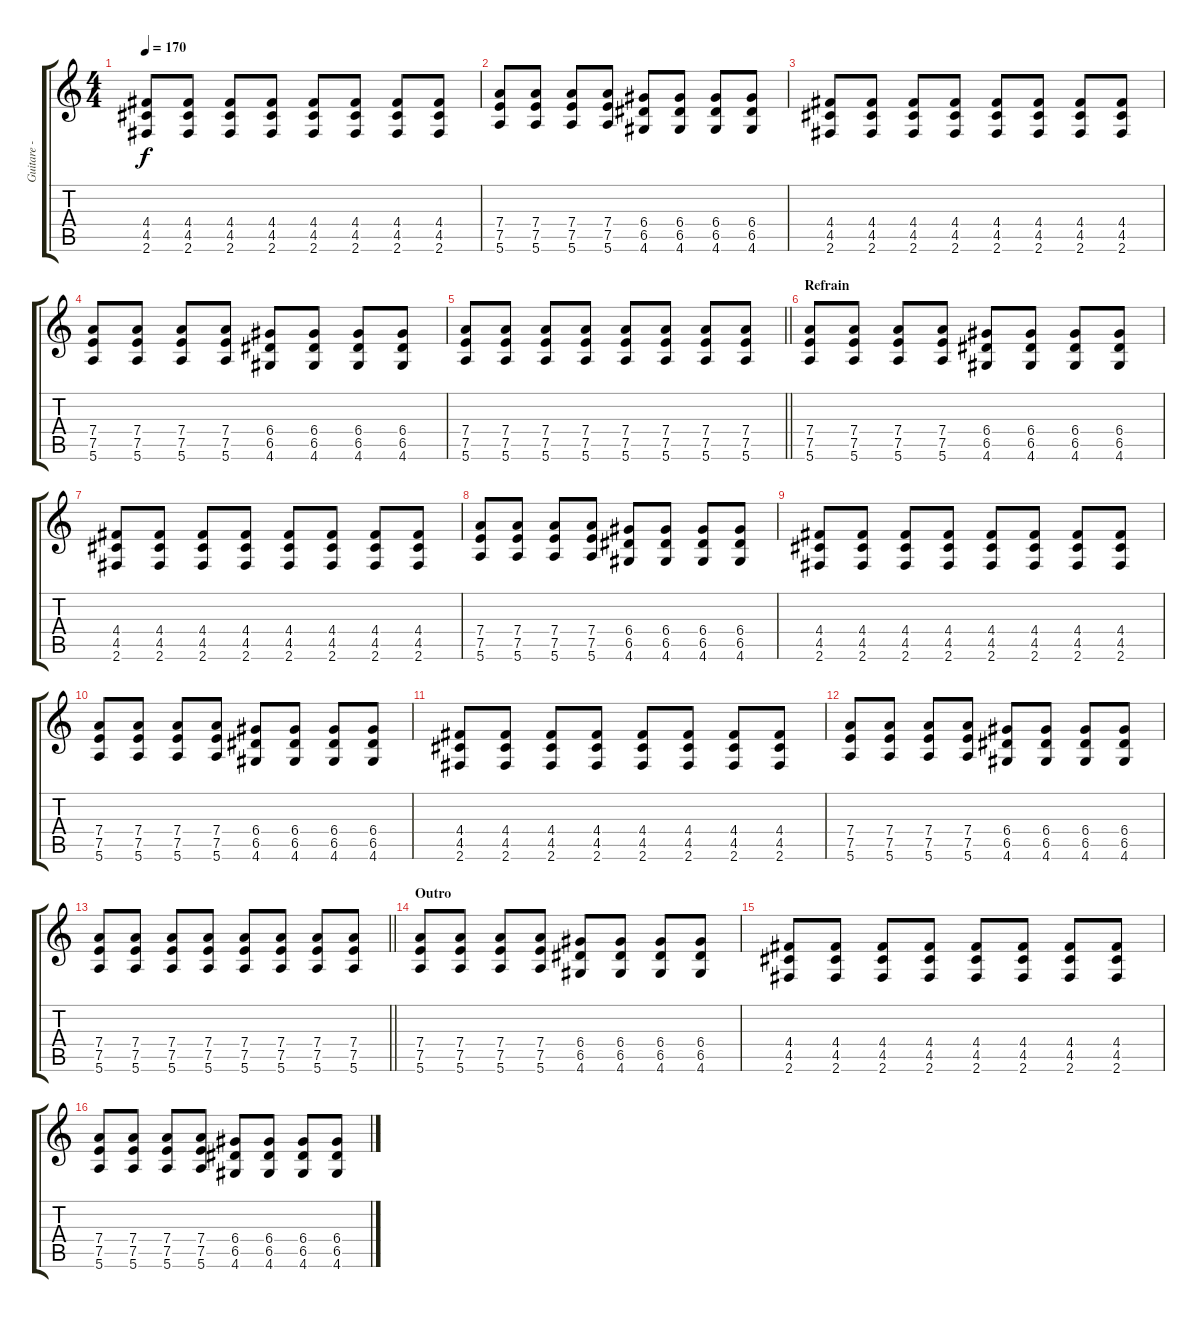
\track ("Guitare - Yves " "Guitare - ") {instrument distortionguitar}
\staff {score tabs}
\tuning (E4 B3 G3 D3 A2 E2) {hide}
\ts (4 4)
\tempo 170
\clef g2
\ks c
(4.4 4.5 2.6).8{dy f} (4.4 4.5 2.6).8 (4.4 4.5 2.6).8 (4.4 4.5 2.6).8 (4.4 4.5 2.6).8 (4.4 4.5 2.6).8 (4.4 4.5 2.6).8 (4.4 4.5 2.6).8 |
(7.4 7.5 5.6).8 (7.4 7.5 5.6).8 (7.4 7.5 5.6).8 (7.4 7.5 5.6).8 (6.4 6.5 4.6).8 (6.4 6.5 4.6).8 (6.4 6.5 4.6).8 (6.4 6.5 4.6).8 |
(4.4 4.5 2.6).8 (4.4 4.5 2.6).8 (4.4 4.5 2.6).8 (4.4 4.5 2.6).8 (4.4 4.5 2.6).8 (4.4 4.5 2.6).8 (4.4 4.5 2.6).8 (4.4 4.5 2.6).8 |
(7.4 7.5 5.6).8 (7.4 7.5 5.6).8 (7.4 7.5 5.6).8 (7.4 7.5 5.6).8 (6.4 6.5 4.6).8 (6.4 6.5 4.6).8 (6.4 6.5 4.6).8 (6.4 6.5 4.6).8 |
\barLineRight lightlight
(7.4 7.5 5.6).8 (7.4 7.5 5.6).8 (7.4 7.5 5.6).8 (7.4 7.5 5.6).8 (7.4 7.5 5.6).8 (7.4 7.5 5.6).8 (7.4 7.5 5.6).8 (7.4 7.5 5.6).8 |
\section ("" "Refrain")
(7.4 7.5 5.6).8 (7.4 7.5 5.6).8 (7.4 7.5 5.6).8 (7.4 7.5 5.6).8 (6.4 6.5 4.6).8 (6.4 6.5 4.6).8 (6.4 6.5 4.6).8 (6.4 6.5 4.6).8 |
(4.4 4.5 2.6).8 (4.4 4.5 2.6).8 (4.4 4.5 2.6).8 (4.4 4.5 2.6).8 (4.4 4.5 2.6).8 (4.4 4.5 2.6).8 (4.4 4.5 2.6).8 (4.4 4.5 2.6).8 |
(7.4 7.5 5.6).8 (7.4 7.5 5.6).8 (7.4 7.5 5.6).8 (7.4 7.5 5.6).8 (6.4 6.5 4.6).8 (6.4 6.5 4.6).8 (6.4 6.5 4.6).8 (6.4 6.5 4.6).8 |
(4.4 4.5 2.6).8 (4.4 4.5 2.6).8 (4.4 4.5 2.6).8 (4.4 4.5 2.6).8 (4.4 4.5 2.6).8 (4.4 4.5 2.6).8 (4.4 4.5 2.6).8 (4.4 4.5 2.6).8 |
(7.4 7.5 5.6).8 (7.4 7.5 5.6).8 (7.4 7.5 5.6).8 (7.4 7.5 5.6).8 (6.4 6.5 4.6).8 (6.4 6.5 4.6).8 (6.4 6.5 4.6).8 (6.4 6.5 4.6).8 |
(4.4 4.5 2.6).8 (4.4 4.5 2.6).8 (4.4 4.5 2.6).8 (4.4 4.5 2.6).8 (4.4 4.5 2.6).8 (4.4 4.5 2.6).8 (4.4 4.5 2.6).8 (4.4 4.5 2.6).8 |
(7.4 7.5 5.6).8 (7.4 7.5 5.6).8 (7.4 7.5 5.6).8 (7.4 7.5 5.6).8 (6.4 6.5 4.6).8 (6.4 6.5 4.6).8 (6.4 6.5 4.6).8 (6.4 6.5 4.6).8 |
\barLineRight lightlight
(7.4 7.5 5.6).8 (7.4 7.5 5.6).8 (7.4 7.5 5.6).8 (7.4 7.5 5.6).8 (7.4 7.5 5.6).8 (7.4 7.5 5.6).8 (7.4 7.5 5.6).8 (7.4 7.5 5.6).8 |
\section ("" "Outro")
(7.4 7.5 5.6).8{volume 0} (7.4 7.5 5.6).8 (7.4 7.5 5.6).8 (7.4 7.5 5.6).8 (6.4 6.5 4.6).8 (6.4 6.5 4.6).8 (6.4 6.5 4.6).8 (6.4 6.5 4.6).8 |
(4.4 4.5 2.6).8 (4.4 4.5 2.6).8 (4.4 4.5 2.6).8 (4.4 4.5 2.6).8 (4.4 4.5 2.6).8 (4.4 4.5 2.6).8 (4.4 4.5 2.6).8 (4.4 4.5 2.6).8 |
(7.4 7.5 5.6).8 (7.4 7.5 5.6).8 (7.4 7.5 5.6).8 (7.4 7.5 5.6).8 (6.4 6.5 4.6).8 (6.4 6.5 4.6).8 (6.4 6.5 4.6).8 (6.4 6.5 4.6).8
